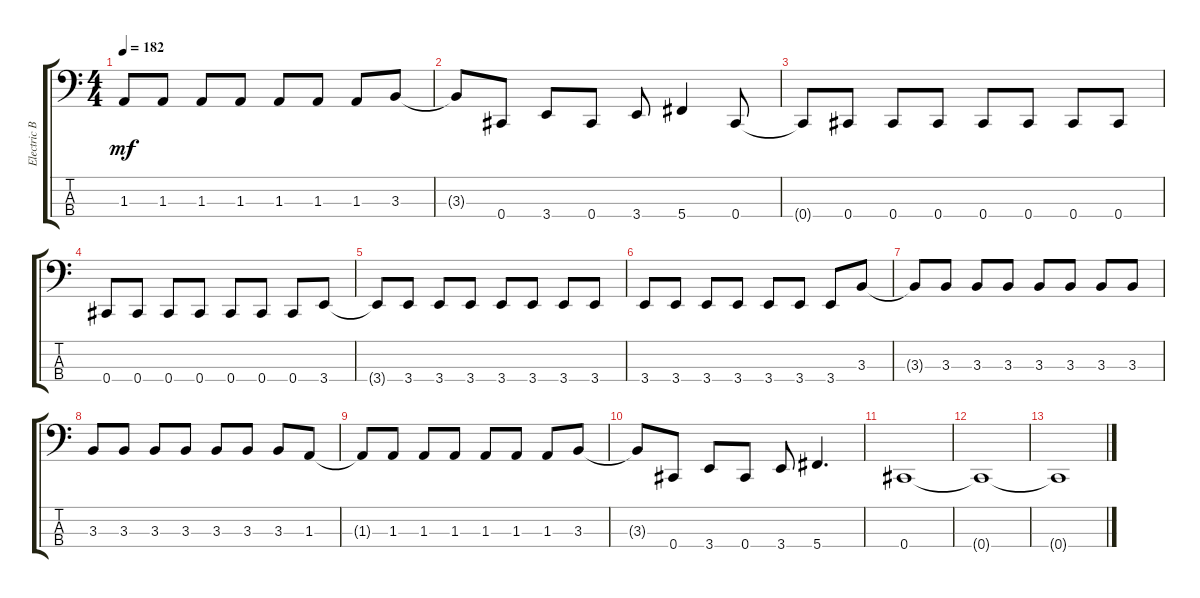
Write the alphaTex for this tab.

\track ("Electric Bass" "Electric B") {instrument electricbassfinger}
\staff {score tabs}
\tuning (Gb2 Db2 Ab1 Db1) {hide}
\ts (4 4)
\tempo 182
\clef f4
\ks c
1.3{t}.8{dy mf} 1.3.8 1.3.8 1.3.8 1.3.8 1.3.8 1.3.8 3.3.8 |
3.3{t}.8 0.4.8 3.4.8 0.4.8 3.4.8 5.4.4 0.4.8 |
0.4{t}.8 0.4.8 0.4.8 0.4.8 0.4.8 0.4.8 0.4.8 0.4.8 |
0.4.8 0.4.8 0.4.8 0.4.8 0.4.8 0.4.8 0.4.8 3.4.8 |
3.4{t}.8 3.4.8 3.4.8 3.4.8 3.4.8 3.4.8 3.4.8 3.4.8 |
3.4.8 3.4.8 3.4.8 3.4.8 3.4.8 3.4.8 3.4.8 3.3.8 |
3.3{t}.8 3.3.8 3.3.8 3.3.8 3.3.8 3.3.8 3.3.8 3.3.8 |
3.3.8 3.3.8 3.3.8 3.3.8 3.3.8 3.3.8 3.3.8 1.3.8 |
1.3{t}.8 1.3.8 1.3.8 1.3.8 1.3.8 1.3.8 1.3.8 3.3.8 |
3.3{t}.8 0.4.8 3.4.8 0.4.8 3.4.8 5.4.4{d} |
0.4.1 |
0.4{t}.1 |
0.4{t}.1
